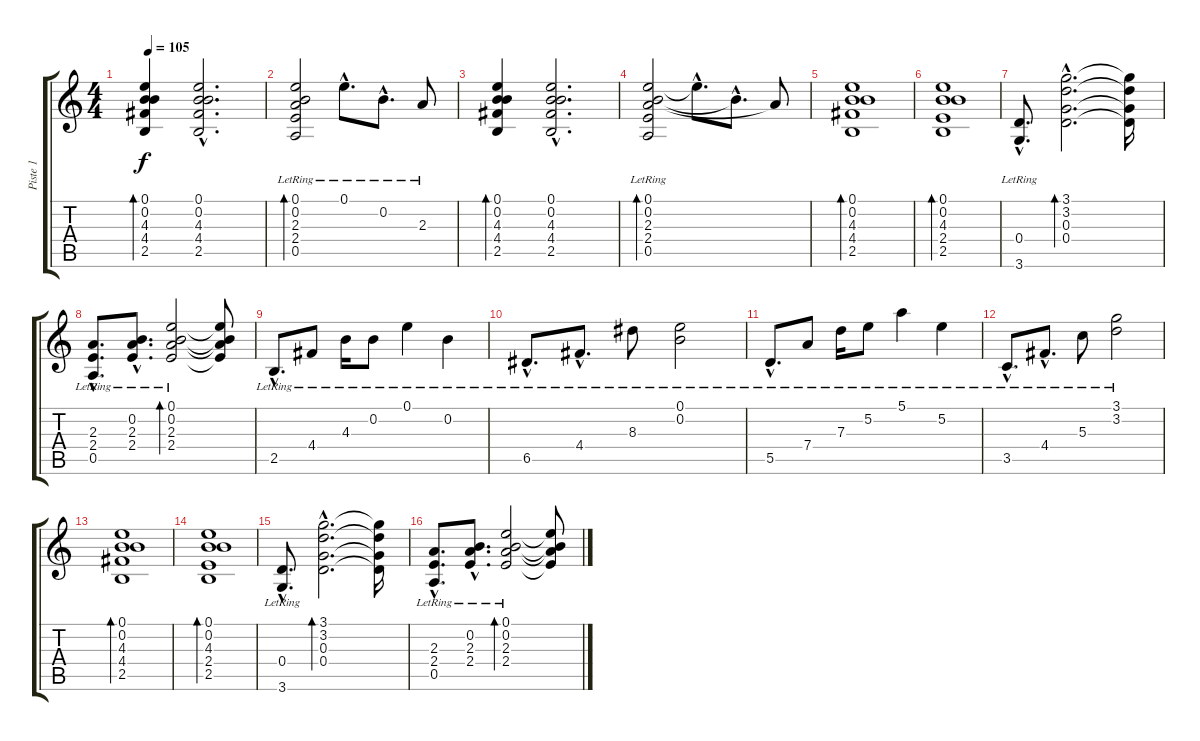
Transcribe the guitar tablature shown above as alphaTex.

\track ("Piste 1" "Piste 1") {instrument acousticguitarsteel}
\staff {score tabs}
\tuning (E4 B3 G3 D3 A2 E2) {hide}
\ts (4 4)
\tempo 105
\clef g2
\ks c
(0.1 0.2 4.3 4.4 2.5).4{bd 60 dy f} (0.1{hac} 0.2{hac} 4.3{hac} 4.4{hac} 2.5{hac}).2{d} |
(0.1 0.2 2.3{lr} 2.4{lr} 0.5{lr}).2{bd 60} 0.1{hac lr}.8{d} 0.2{hac lr}.8{d} 2.3{lr}.8 |
(0.1 0.2 4.3 4.4 2.5).4{bd 60} (0.1{hac} 0.2{hac} 4.3{hac} 4.4{hac} 2.5{hac}).2{d} |
(0.1 0.2 2.3{lr} 2.4{lr} 0.5{lr}).2{bd 60} 0.1{hac t}.8{d} 0.2{hac t}.8{d} 2.3{t}.8 |
(0.1 0.2 4.3 4.4 2.5).1{bd 60} |
(0.1 0.2 4.3 2.4 2.5).1{bd 60} |
(0.4{hac lr} 3.6{hac lr}).8{d} (3.1{hac} 3.2{hac} 0.3{hac} 0.4{hac}).2{d bd 60} (3.1{t} 3.2{t} 0.3{t} 0.4{t}).16 |
(2.3{hac lr} 2.4{hac lr} 0.5{hac lr}).8{d} (0.2{hac lr} 2.3{hac lr} 2.4{hac lr}).8{d} (0.1{lr} 0.2{lr} 2.3 2.4{lr}).2{bd 60} (0.1{t} 0.2{t} 2.3{t} 2.4{t}).8 |
2.5{hac lr}.8{d} 4.4{lr}.8 4.3{lr}.16 0.2{lr}.8 0.1{lr}.4 0.2{lr}.4 |
6.5{hac lr}.8{d} 4.4{hac lr}.8{d} 8.3{lr}.8 (0.1{lr} 0.2{lr}).2 |
5.5{hac lr}.8{d} 7.4{lr}.8 7.3{lr}.16 5.2{lr}.8 5.1{lr}.4 5.2{lr}.4 |
3.5{hac lr}.8{d} 4.4{hac lr}.8{d} 5.3{lr}.8 (3.1{lr} 3.2{lr}).2 |
(0.1 0.2 4.3 4.4 2.5).1{bd 60 instrument distortionguitar} |
(0.1 0.2 4.3 2.4 2.5).1{bd 60} |
(0.4{hac lr} 3.6{hac lr}).8{d} (3.1{hac} 3.2{hac} 0.3{hac} 0.4{hac}).2{d bd 60} (3.1{t} 3.2{t} 0.3{t} 0.4{t}).16 |
(2.3{hac lr} 2.4{hac lr} 0.5{hac lr}).8{d} (0.2{hac lr} 2.3{hac lr} 2.4{hac lr}).8{d} (0.1{lr} 0.2{lr} 2.3 2.4{lr}).2{bd 60} (0.1{t} 0.2{t} 2.3{t} 2.4{t}).8
